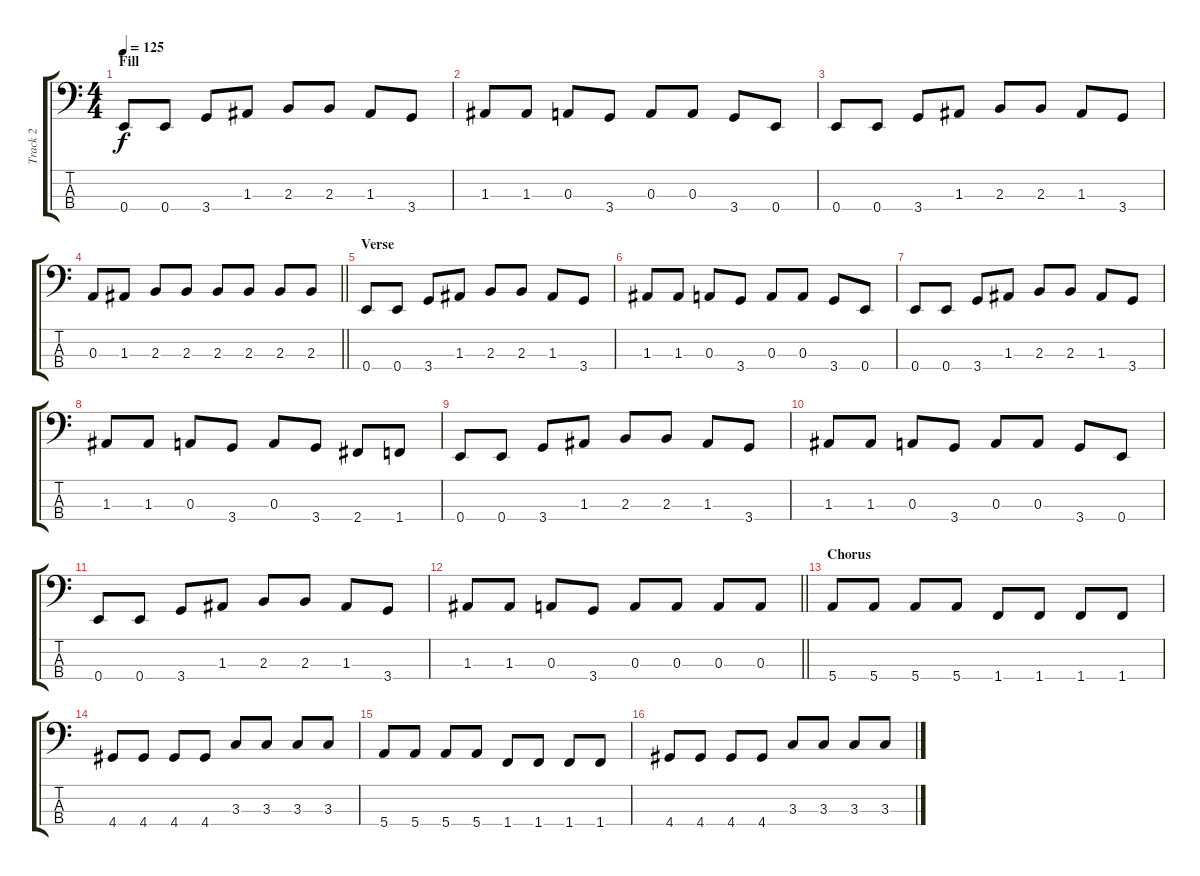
\track ("Track 2" "Track 2") {instrument electricbassfinger}
\staff {score tabs}
\tuning (G2 D2 A1 E1) {hide}
\ts (4 4)
\section ("" "Fill")
\tempo 125
\clef f4
\ks c
0.4.8{dy f} 0.4.8 3.4.8 1.3.8 2.3.8 2.3.8 1.3.8 3.4.8 |
1.3.8 1.3.8 0.3.8 3.4.8 0.3.8 0.3.8 3.4.8 0.4.8 |
0.4.8 0.4.8 3.4.8 1.3.8 2.3.8 2.3.8 1.3.8 3.4.8 |
\barLineRight lightlight
0.3.8 1.3.8 2.3.8 2.3.8 2.3.8 2.3.8 2.3.8 2.3.8 |
\section ("" "Verse")
0.4.8 0.4.8 3.4.8 1.3.8 2.3.8 2.3.8 1.3.8 3.4.8 |
1.3.8 1.3.8 0.3.8 3.4.8 0.3.8 0.3.8 3.4.8 0.4.8 |
0.4.8 0.4.8 3.4.8 1.3.8 2.3.8 2.3.8 1.3.8 3.4.8 |
1.3.8 1.3.8 0.3.8 3.4.8 0.3.8 3.4.8 2.4.8 1.4.8 |
0.4.8 0.4.8 3.4.8 1.3.8 2.3.8 2.3.8 1.3.8 3.4.8 |
1.3.8 1.3.8 0.3.8 3.4.8 0.3.8 0.3.8 3.4.8 0.4.8 |
0.4.8 0.4.8 3.4.8 1.3.8 2.3.8 2.3.8 1.3.8 3.4.8 |
\barLineRight lightlight
1.3.8 1.3.8 0.3.8 3.4.8 0.3.8 0.3.8 0.3.8 0.3.8 |
\section ("" "Chorus")
5.4.8 5.4.8 5.4.8 5.4.8 1.4.8 1.4.8 1.4.8 1.4.8 |
4.4.8 4.4.8 4.4.8 4.4.8 3.3.8 3.3.8 3.3.8 3.3.8 |
5.4.8 5.4.8 5.4.8 5.4.8 1.4.8 1.4.8 1.4.8 1.4.8 |
4.4.8 4.4.8 4.4.8 4.4.8 3.3.8 3.3.8 3.3.8 3.3.8
